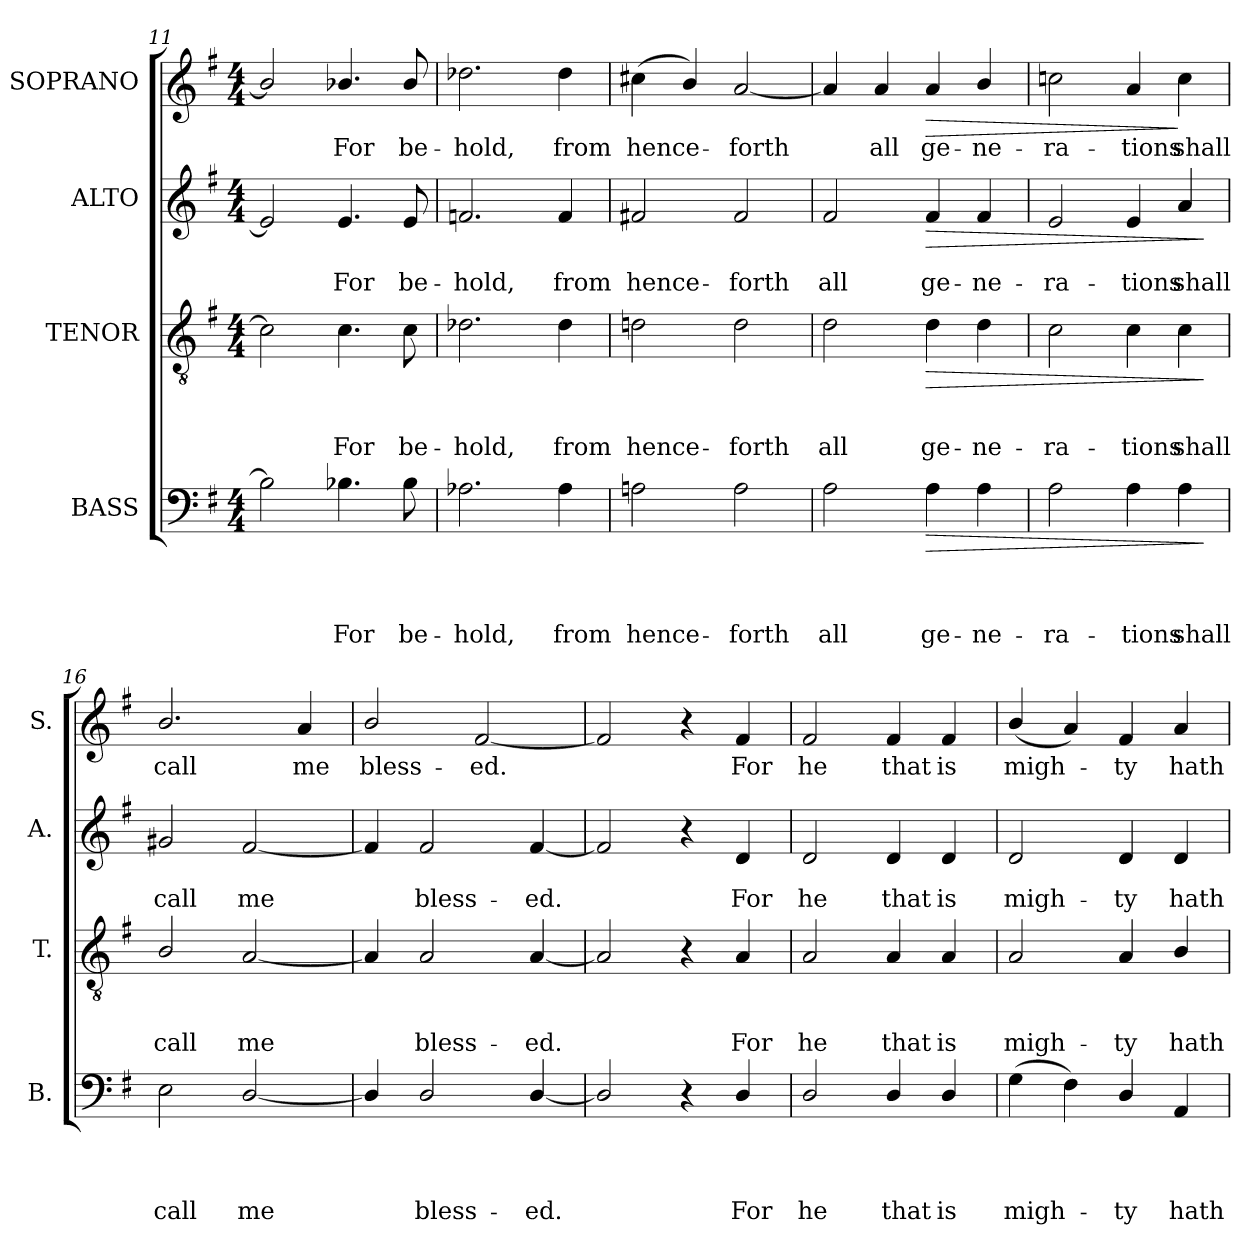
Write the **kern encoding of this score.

**kern	**text	**text	**text	**text	**dynam	**kern	**text	**text	**text	**dynam	**kern	**text	**text	**dynam	**kern	**text	**dynam
*part4	*part4	*part4	*part4	*part4	*part4	*part3	*part3	*part3	*part3	*part3	*part2	*part2	*part2	*part2	*part1	*part1	*part1
*staff4	*staff4	*staff4	*staff4	*staff4	*staff4	*staff3	*staff3	*staff3	*staff3	*staff3	*staff2	*staff2	*staff2	*staff2	*staff1	*staff1	*staff1
*I"BASS	*	*	*	*	*	*I"TENOR	*	*	*	*	*I"ALTO	*	*	*	*I"SOPRANO	*	*
*I'B.	*	*	*	*	*	*I'T.	*	*	*	*	*I'A.	*	*	*	*I'S.	*	*
*clefF4	*	*	*	*	*	*clefGv2	*	*	*	*	*clefG2	*	*	*	*clefG2	*	*
*k[f#]	*	*	*	*	*	*k[f#]	*	*	*	*	*k[f#]	*	*	*	*k[f#]	*	*
*G:	*	*	*	*	*	*G:	*	*	*	*	*G:	*	*	*	*G:	*	*
*M4/4	*	*	*	*	*	*M4/4	*	*	*	*	*M4/4	*	*	*	*M4/4	*	*
=11	=11	=11	=11	=11	=11	=11	=11	=11	=11	=11	=11	=11	=11	=11	=11	=11	=11
2B-\]	.	.	.	.	.	2c\]	.	.	.	.	2e/]	.	.	.	2b-/]	.	.
!	!	!	!	!LO:LY:b	!	!	!	!	!LO:LY:b	!	!	!	!LO:LY:b	!	!	!LO:LY:b	!
4.B-X\	.	.	.	For	.	4.c\	.	.	For	.	4.e/	.	For	.	4.b-X/	For	.
!	!	!	!	!LO:LY:b	!	!	!	!	!LO:LY:b	!	!	!	!LO:LY:b	!	!	!LO:LY:b	!
8B-\	.	.	.	be-	.	8c\	.	.	be-	.	8e/	.	be-	.	8b-/	be-	.
=12	=12	=12	=12	=12	=12	=12	=12	=12	=12	=12	=12	=12	=12	=12	=12	=12	=12
!	!	!	!	!LO:LY:b	!	!	!	!	!LO:LY:b	!	!	!	!LO:LY:b	!	!	!LO:LY:b	!
2.A-X\	.	.	.	-hold,	.	2.d-X\	.	.	-hold,	.	2.fn/	.	-hold,	.	2.dd-X\	-hold,	.
!	!	!	!	!LO:LY:b	!	!	!	!	!LO:LY:b	!	!	!	!LO:LY:b	!	!	!LO:LY:b	!
4A-\	.	.	.	from	.	4d-\	.	.	from	.	4f/	.	from	.	4dd-\	from	.
!!LO:LB:g=z
=13	=13	=13	=13	=13	=13	=13	=13	=13	=13	=13	=13	=13	=13	=13	=13	=13	=13
!	!	!	!	!LO:LY:b	!	!	!	!	!LO:LY:b	!	!	!	!LO:LY:b	!	!	!LO:LY:b	!
2An\	.	.	.	hence-	.	2dn\	.	.	hence-	.	2f#X/	.	hence-	.	(>4cc#X\	hence-	.
.	.	.	.	.	.	.	.	.	.	.	.	.	.	.	4b/)	.	.
!	!	!	!	!LO:LY:b	!	!	!	!	!LO:LY:b	!	!	!	!LO:LY:b	!	!	!LO:LY:b	!
2A\	.	.	.	-forth	.	2d\	.	.	-forth	.	2f#/	.	-forth	.	[<2a/	-forth	.
=14	=14	=14	=14	=14	=14	=14	=14	=14	=14	=14	=14	=14	=14	=14	=14	=14	=14
!	!	!	!	!LO:LY:b	!	!	!	!	!LO:LY:b	!	!	!	!LO:LY:b	!	!	!	!
2A\	.	.	.	all	.	2d\	.	.	all	.	2f#/	.	all	.	4a/]	.	.
!	!	!	!	!	!	!	!	!	!	!	!	!	!	!	!	!LO:LY:b	!
.	.	.	.	.	.	.	.	.	.	.	.	.	.	.	4a/	all	.
!	!	!	!	!LO:LY:b	!LO:HP:b	!	!	!	!LO:LY:b	!LO:HP:b	!	!	!LO:LY:b	!LO:HP:b	!	!LO:LY:b	!LO:HP:b
4A\	.	.	.	ge-	>	4d\	.	.	ge-	>	4f#/	.	ge-	>	4a/	ge-	>
!	!	!	!	!LO:LY:b	!	!	!	!	!LO:LY:b	!	!	!	!LO:LY:b	!	!	!LO:LY:b	!
4A\	.	.	.	-ne-	.	4d\	.	.	-ne-	.	4f#/	.	-ne-	.	4b/	-ne-	.
=15	=15	=15	=15	=15	=15	=15	=15	=15	=15	=15	=15	=15	=15	=15	=15	=15	=15
!	!	!	!	!LO:LY:b	!	!	!	!	!LO:LY:b	!	!	!	!LO:LY:b	!	!	!LO:LY:b	!
2A\	.	.	.	-ra-	.	2c\	.	.	-ra-	.	2e/	.	-ra-	.	2ccn\	-ra-	.
!	!	!	!	!LO:LY:b	!	!	!	!	!LO:LY:b	!	!	!	!LO:LY:b	!	!	!LO:LY:b	!
4A\	.	.	.	-tions	.	4c\	.	.	-tions	.	4e/	.	-tions	.	4a/	-tions	.
!	!	!	!	!LO:LY:b	!	!	!	!	!LO:LY:b	!	!	!	!LO:LY:b	!	!	!LO:LY:b	!
4A\	.	.	.	shall	.	4c\	.	.	shall	.	4a/	.	shall	.	4cc\	shall	]
.	.	.	.	.	]	.	.	.	.	]	.	.	.	]	.	.	.
=16	=16	=16	=16	=16	=16	=16	=16	=16	=16	=16	=16	=16	=16	=16	=16	=16	=16
!	!	!	!	!LO:LY:b	!	!	!	!	!LO:LY:b	!	!	!	!LO:LY:b	!	!	!LO:LY:b	!
2E\	.	.	.	call	.	2B/	.	.	call	.	2g#X/	.	call	.	2.b/	call	.
!	!	!	!	!LO:LY:b	!	!	!	!	!LO:LY:b	!	!	!	!LO:LY:b	!	!	!	!
[<2D/	.	.	.	me	.	[<2A/	.	.	me	.	[<2f#/	.	me	.	.	.	.
!	!	!	!	!	!	!	!	!	!	!	!	!	!	!	!	!LO:LY:b	!
.	.	.	.	.	.	.	.	.	.	.	.	.	.	.	4a/	me	.
=17	=17	=17	=17	=17	=17	=17	=17	=17	=17	=17	=17	=17	=17	=17	=17	=17	=17
!	!	!	!	!	!	!	!	!	!	!	!	!	!	!	!	!LO:LY:b	!
4D/]	.	.	.	.	.	4A/]	.	.	.	.	4f#/]	.	.	.	2b/	bless-	.
!	!	!	!	!LO:LY:b	!	!	!	!	!LO:LY:b	!	!	!	!LO:LY:b	!	!	!	!
2D/	.	.	.	bless-	.	2A/	.	.	bless-	.	2f#/	.	bless-	.	.	.	.
!	!	!	!	!	!	!	!	!	!	!	!	!	!	!	!	!LO:LY:b	!
.	.	.	.	.	.	.	.	.	.	.	.	.	.	.	[<2f#/	-ed.	.
!	!	!	!	!LO:LY:b	!	!	!	!	!LO:LY:b	!	!	!	!LO:LY:b	!	!	!	!
[<4D/	.	.	.	-ed.	.	[<4A/	.	.	-ed.	.	[<4f#/	.	-ed.	.	.	.	.
=18	=18	=18	=18	=18	=18	=18	=18	=18	=18	=18	=18	=18	=18	=18	=18	=18	=18
2D/]	.	.	.	.	.	2A/]	.	.	.	.	2f#/]	.	.	.	2f#/]	.	.
4r	.	.	.	.	.	4r	.	.	.	.	4r	.	.	.	4r	.	.
!	!	!	!	!LO:LY:b	!	!	!	!	!LO:LY:b	!	!	!	!LO:LY:b	!	!	!LO:LY:b	!
4D/	.	.	.	For	.	4A/	.	.	For	.	4d/	.	For	.	4f#/	For	.
=19	=19	=19	=19	=19	=19	=19	=19	=19	=19	=19	=19	=19	=19	=19	=19	=19	=19
!	!	!	!	!LO:LY:b	!	!	!	!	!LO:LY:b	!	!	!	!LO:LY:b	!	!	!LO:LY:b	!
2D/	.	.	.	he	.	2A/	.	.	he	.	2d/	.	he	.	2f#/	he	.
!	!	!	!	!LO:LY:b	!	!	!	!	!LO:LY:b	!	!	!	!LO:LY:b	!	!	!LO:LY:b	!
4D/	.	.	.	that	.	4A/	.	.	that	.	4d/	.	that	.	4f#/	that	.
!	!	!	!	!LO:LY:b	!	!	!	!	!LO:LY:b	!	!	!	!LO:LY:b	!	!	!LO:LY:b	!
4D/	.	.	.	is	.	4A/	.	.	is	.	4d/	.	is	.	4f#/	is	.
!!LO:PB:g=z
=20	=20	=20	=20	=20	=20	=20	=20	=20	=20	=20	=20	=20	=20	=20	=20	=20	=20
!	!	!	!	!LO:LY:b	!	!	!	!	!LO:LY:b	!	!	!	!LO:LY:b	!	!	!LO:LY:b	!
(>4G\	.	.	.	migh-	.	2A/	.	.	migh-	.	2d/	.	migh-	.	(<4b/	migh-	.
4F#\)	.	.	.	.	.	.	.	.	.	.	.	.	.	.	4a/)	.	.
!	!	!	!	!LO:LY:b	!	!	!	!	!LO:LY:b	!	!	!	!LO:LY:b	!	!	!LO:LY:b	!
4D/	.	.	.	-ty	.	4A/	.	.	-ty	.	4d/	.	-ty	.	4f#/	-ty	.
!	!	!	!	!LO:LY:b	!	!	!	!	!LO:LY:b	!	!	!	!LO:LY:b	!	!	!LO:LY:b	!
4AA/	.	.	.	hath	.	4B/	.	.	hath	.	4d/	.	hath	.	4a/	hath	.
=	=	=	=	=	=	=	=	=	=	=	=	=	=	=	=	=	=
*-	*-	*-	*-	*-	*-	*-	*-	*-	*-	*-	*-	*-	*-	*-	*-	*-	*-
